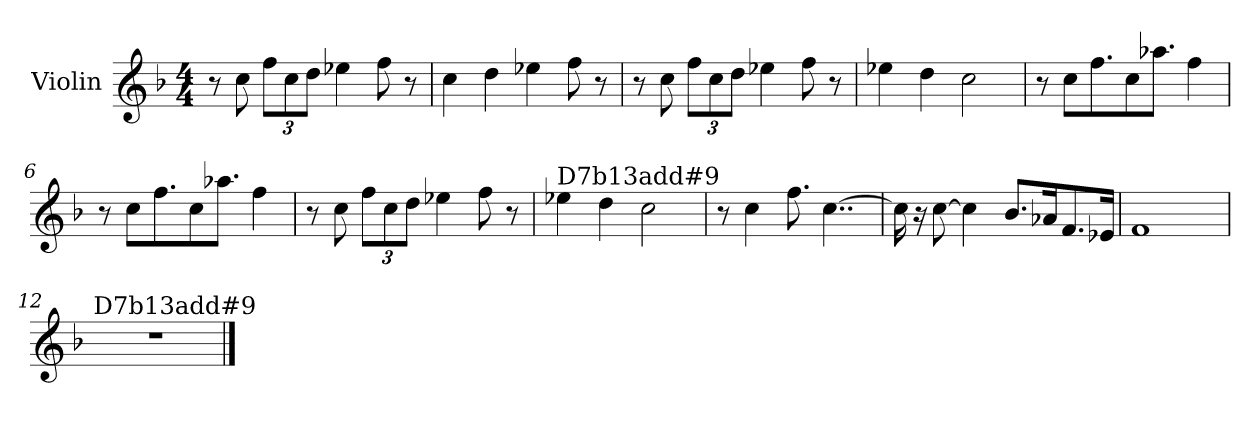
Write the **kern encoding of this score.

**kern
*part1
*staff1
*I"Violin
*I'Vln
*clefG2
*k[b-]
*F:
*M4/4
=1
8r
8cc\
*Xbrackettup
12ff\L
12cc\
12dd\J
4ee-X\
8ff\
8r
=2
4cc\
4dd\
4ee-X\
8ff\
8r
=3
8r
8cc\
12ff\L
12cc\
12dd\J
4ee-X\
8ff\
8r
=4
4ee-X\
4dd\
2cc\
!!LO:LB:g=z
=5
8r
8cc\L
8.ff\
8cc\
8.aa-X\J
4ff\
=6
8r
8cc\L
8.ff\
8cc\
8.aa-X\J
4ff\
=7
8r
8cc\
12ff\L
12cc\
12dd\J
4ee-X\
8ff\
8r
=8
!LO:TX:a:t=D7b13add#9
4ee-X\
4dd\
2cc\
!!LO:LB:g=z
=9
8r
4cc\
8.ff\
[4..cc\
=10
16cc\]
16r
[8cc\
4cc\]
8.b-/L
16a-X/K
8.f/
16e-X/Jk
=11
1f
=12
!LO:TX:a:t=D7b13add#9
1r
==
*-
